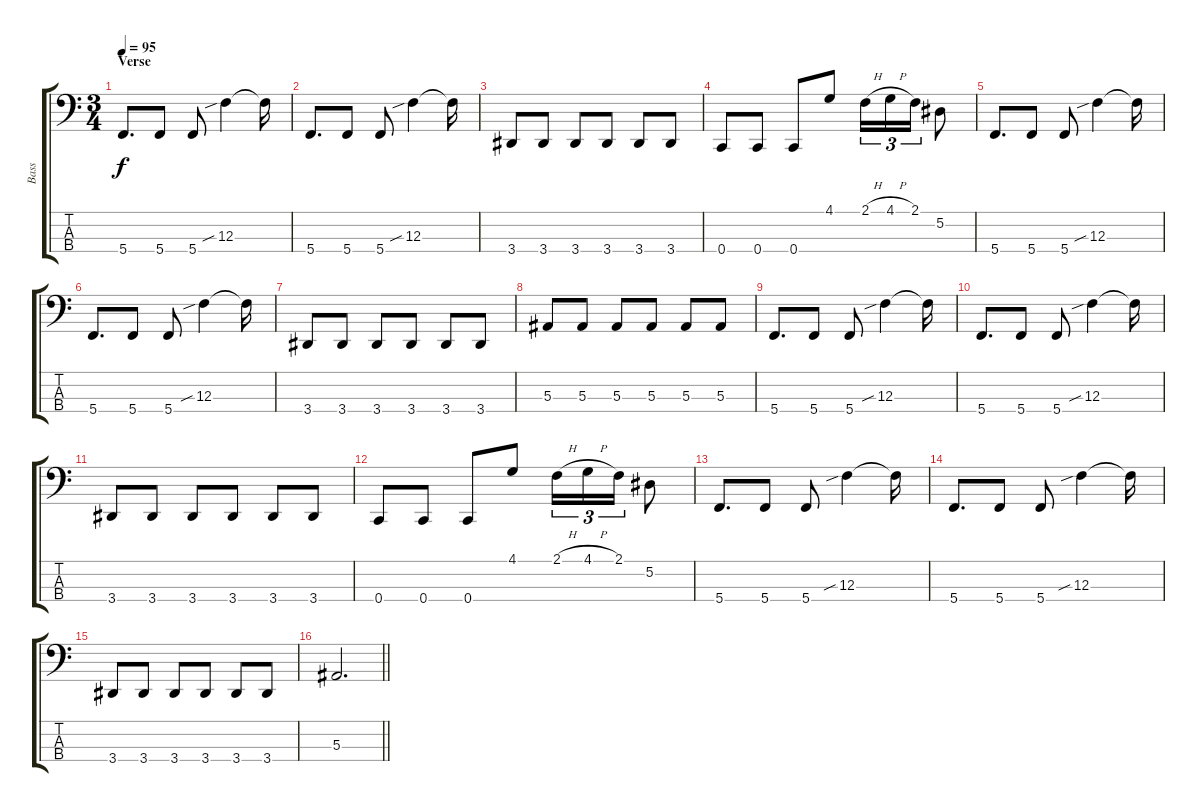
\track ("Bass" "Bass") {instrument electricbassfinger}
\staff {score tabs}
\tuning (Eb2 Bb1 F1 C1) {hide}
\ts (3 4)
\section ("" "Verse")
\tempo 95
\clef f4
\ks c
5.4.8{d dy f} 5.4.8 5.4.8 12.3{sib}.4 12.3{t}.16 |
5.4.8{d} 5.4.8 5.4.8 12.3{sib}.4 12.3{t}.16 |
3.4.8 3.4.8 3.4.8 3.4.8 3.4.8 3.4.8 |
0.4.8 0.4.8 0.4.8 4.1.8 2.1{h}.16{tu (3 2)} 4.1{h}.16{tu (3 2)} 2.1.16{tu (3 2)} 5.2.8 |
5.4.8{d} 5.4.8 5.4.8 12.3{sib}.4 12.3{t}.16 |
5.4.8{d} 5.4.8 5.4.8 12.3{sib}.4 12.3{t}.16 |
3.4.8 3.4.8 3.4.8 3.4.8 3.4.8 3.4.8 |
5.3.8 5.3.8 5.3.8 5.3.8 5.3.8 5.3.8 |
5.4.8{d} 5.4.8 5.4.8 12.3{sib}.4 12.3{t}.16 |
5.4.8{d} 5.4.8 5.4.8 12.3{sib}.4 12.3{t}.16 |
3.4.8 3.4.8 3.4.8 3.4.8 3.4.8 3.4.8 |
0.4.8 0.4.8 0.4.8 4.1.8 2.1{h}.16{tu (3 2)} 4.1{h}.16{tu (3 2)} 2.1.16{tu (3 2)} 5.2.8 |
5.4.8{d} 5.4.8 5.4.8 12.3{sib}.4 12.3{t}.16 |
5.4.8{d} 5.4.8 5.4.8 12.3{sib}.4 12.3{t}.16 |
3.4.8 3.4.8 3.4.8 3.4.8 3.4.8 3.4.8 |
\barLineRight lightlight
5.3.2{d}
